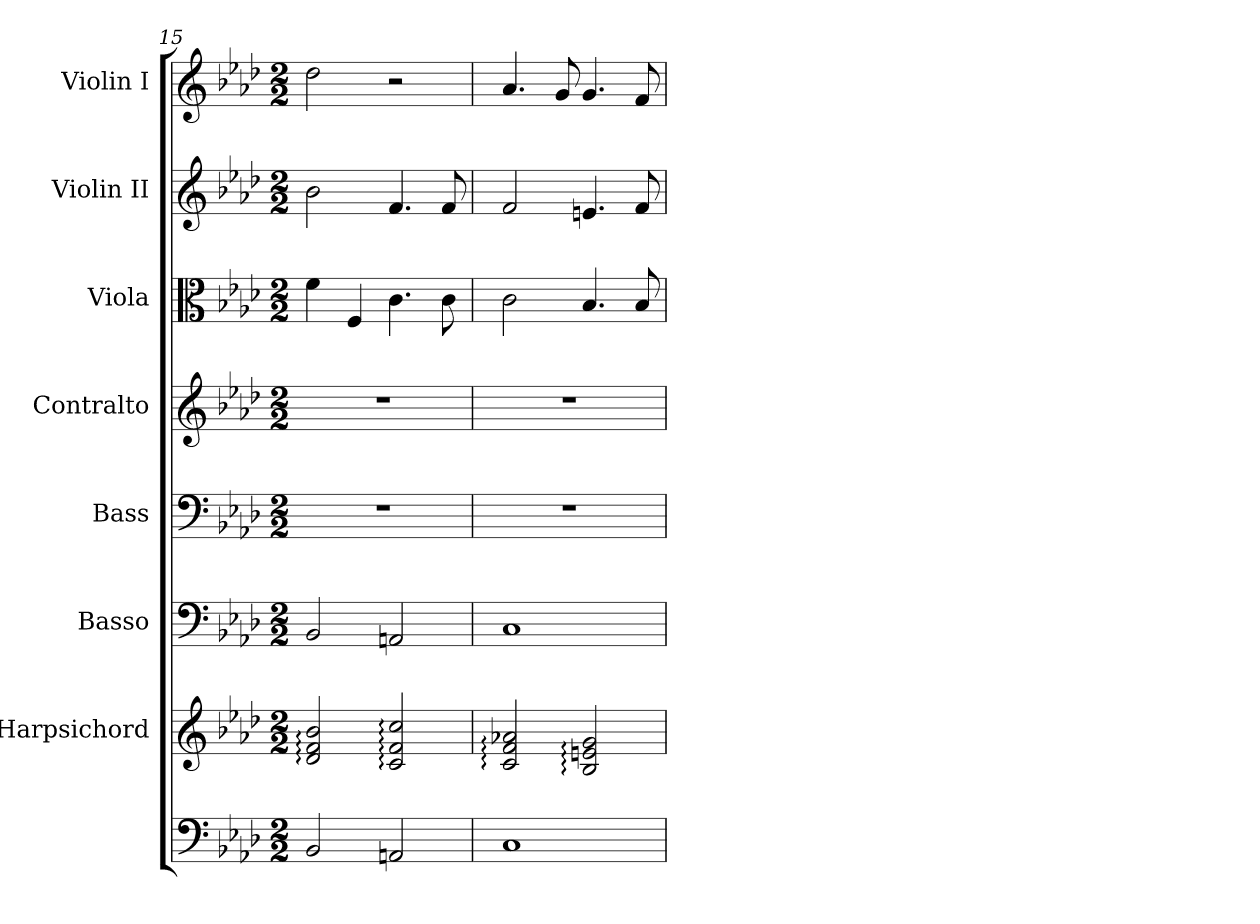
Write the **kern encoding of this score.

**kern	**kern	**kern	**kern	**kern	**kern	**kern	**kern
*part8	*part7	*part6	*part5	*part4	*part3	*part2	*part1
*staff8	*staff7	*staff6	*staff5	*staff4	*staff3	*staff2	*staff1
*	*I"Harpsichord	*I"Basso	*I"Bass	*I"Contralto	*I"Viola	*I"Violin II	*I"Violin I
*	*	*	*I'B.	*I'C.	*I'Vla.	*I'Vln. II	*I'Vln. I
*clefF4	*clefG2	*clefF4	*clefF4	*clefG2	*clefC3	*clefG2	*clefG2
*k[b-e-a-d-]	*k[b-e-a-d-]	*k[b-e-a-d-]	*k[b-e-a-d-]	*k[b-e-a-d-]	*k[b-e-a-d-]	*k[b-e-a-d-]	*k[b-e-a-d-]
*f:	*f:	*f:	*f:	*f:	*f:	*f:	*f:
*M2/2	*M2/2	*M2/2	*M2/2	*M2/2	*M2/2	*M2/2	*M2/2
=15	=15	=15	=15	=15	=15	=15	=15
2BB-i/	2d-i/: 2fi: 2b-i:	2BB-i/	1r	1r	4fi\	2b-i\	2dd-i\
.	.	.	.	.	4Fi/	.	.
2AAni/	2ci/: 2fi: 2cci:	2AAni/	.	.	4.ci\	4.fi/	2r
.	.	.	.	.	8ci\	8fi/	.
=16	=16	=16	=16	=16	=16	=16	=16
1Ci	2ci/: 2fi: 2a-Xi:	1Ci	1r	1r	2ci\	2fi/	4.a-i/
.	.	.	.	.	.	.	8gi/
.	2B-i/: 2eni: 2gi:	.	.	.	4.B-i/	4.eni/	4.gi/
.	.	.	.	.	8B-i/	8fi/	8fi/
=	=	=	=	=	=	=	=
*-	*-	*-	*-	*-	*-	*-	*-
